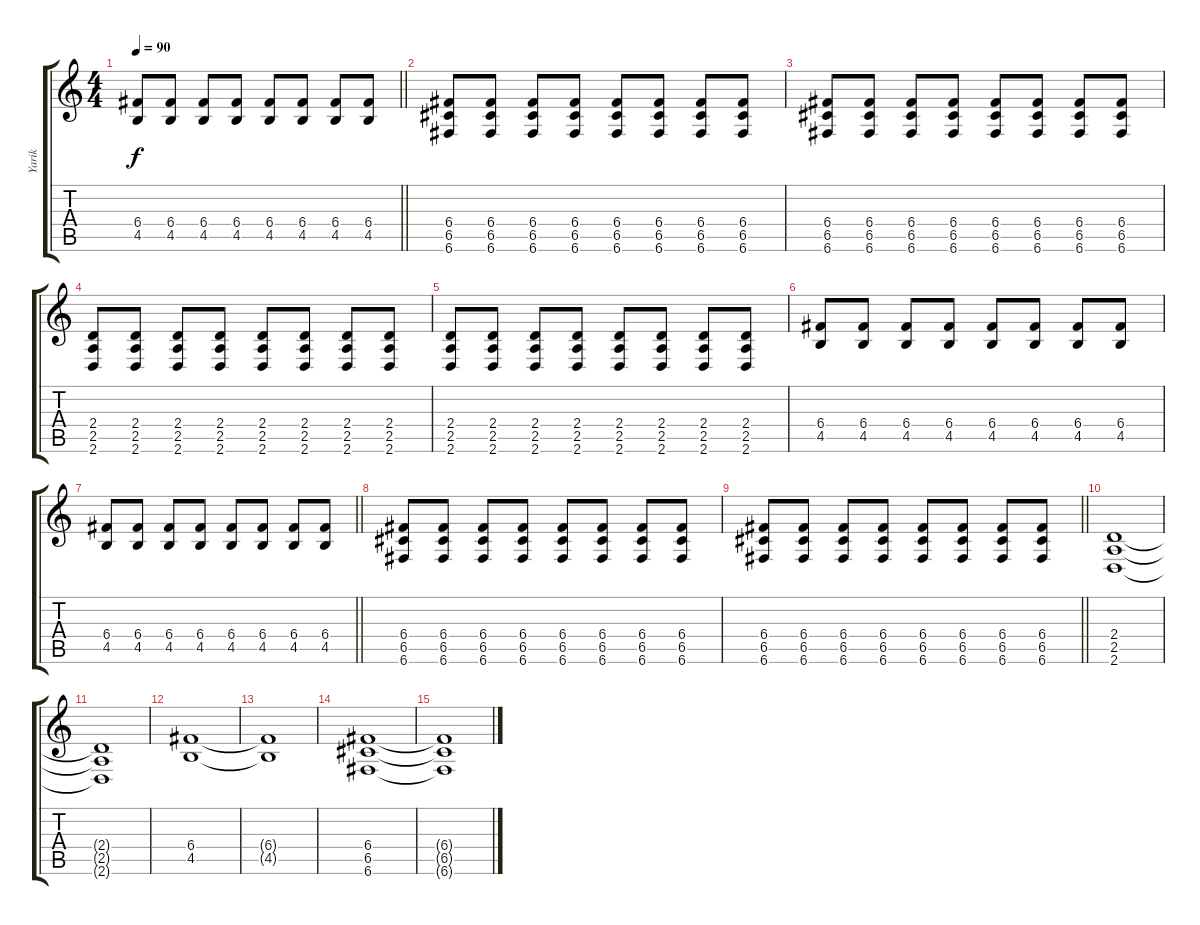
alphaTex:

\track ("Yarik" "Yarik") {instrument electricguitarclean}
\staff {score tabs}
\tuning (D4 A3 F3 C3 G2 C2) {hide}
\ts (4 4)
\tempo 90
\clef g2
\barLineRight lightlight
\ks c
(6.4 4.5).8{dy f} (6.4 4.5).8 (6.4 4.5).8 (6.4 4.5).8 (6.4 4.5).8 (6.4 4.5).8 (6.4 4.5).8 (6.4 4.5).8 |
(6.4 6.5 6.6).8 (6.4 6.5 6.6).8 (6.4 6.5 6.6).8 (6.4 6.5 6.6).8 (6.4 6.5 6.6).8 (6.4 6.5 6.6).8 (6.4 6.5 6.6).8 (6.4 6.5 6.6).8 |
(6.4 6.5 6.6).8 (6.4 6.5 6.6).8 (6.4 6.5 6.6).8 (6.4 6.5 6.6).8 (6.4 6.5 6.6).8 (6.4 6.5 6.6).8 (6.4 6.5 6.6).8 (6.4 6.5 6.6).8 |
(2.4 2.5 2.6).8 (2.4 2.5 2.6).8 (2.4 2.5 2.6).8 (2.4 2.5 2.6).8 (2.4 2.5 2.6).8 (2.4 2.5 2.6).8 (2.4 2.5 2.6).8 (2.4 2.5 2.6).8 |
(2.4 2.5 2.6).8 (2.4 2.5 2.6).8 (2.4 2.5 2.6).8 (2.4 2.5 2.6).8 (2.4 2.5 2.6).8 (2.4 2.5 2.6).8 (2.4 2.5 2.6).8 (2.4 2.5 2.6).8 |
(6.4 4.5).8 (6.4 4.5).8 (6.4 4.5).8 (6.4 4.5).8 (6.4 4.5).8 (6.4 4.5).8 (6.4 4.5).8 (6.4 4.5).8 |
\barLineRight lightlight
(6.4 4.5).8 (6.4 4.5).8 (6.4 4.5).8 (6.4 4.5).8 (6.4 4.5).8 (6.4 4.5).8 (6.4 4.5).8 (6.4 4.5).8 |
(6.4 6.5 6.6).8 (6.4 6.5 6.6).8 (6.4 6.5 6.6).8 (6.4 6.5 6.6).8 (6.4 6.5 6.6).8 (6.4 6.5 6.6).8 (6.4 6.5 6.6).8 (6.4 6.5 6.6).8 |
\barLineRight lightlight
(6.4 6.5 6.6).8 (6.4 6.5 6.6).8 (6.4 6.5 6.6).8 (6.4 6.5 6.6).8 (6.4 6.5 6.6).8 (6.4 6.5 6.6).8 (6.4 6.5 6.6).8 (6.4 6.5 6.6).8 |
(2.4 2.5 2.6).1 |
(2.4{t} 2.5{t} 2.6{t}).1 |
(6.4 4.5).1 |
(6.4{t} 4.5{t}).1 |
(6.4 6.5 6.6).1 |
(6.4{t} 6.5{t} 6.6{t}).1
